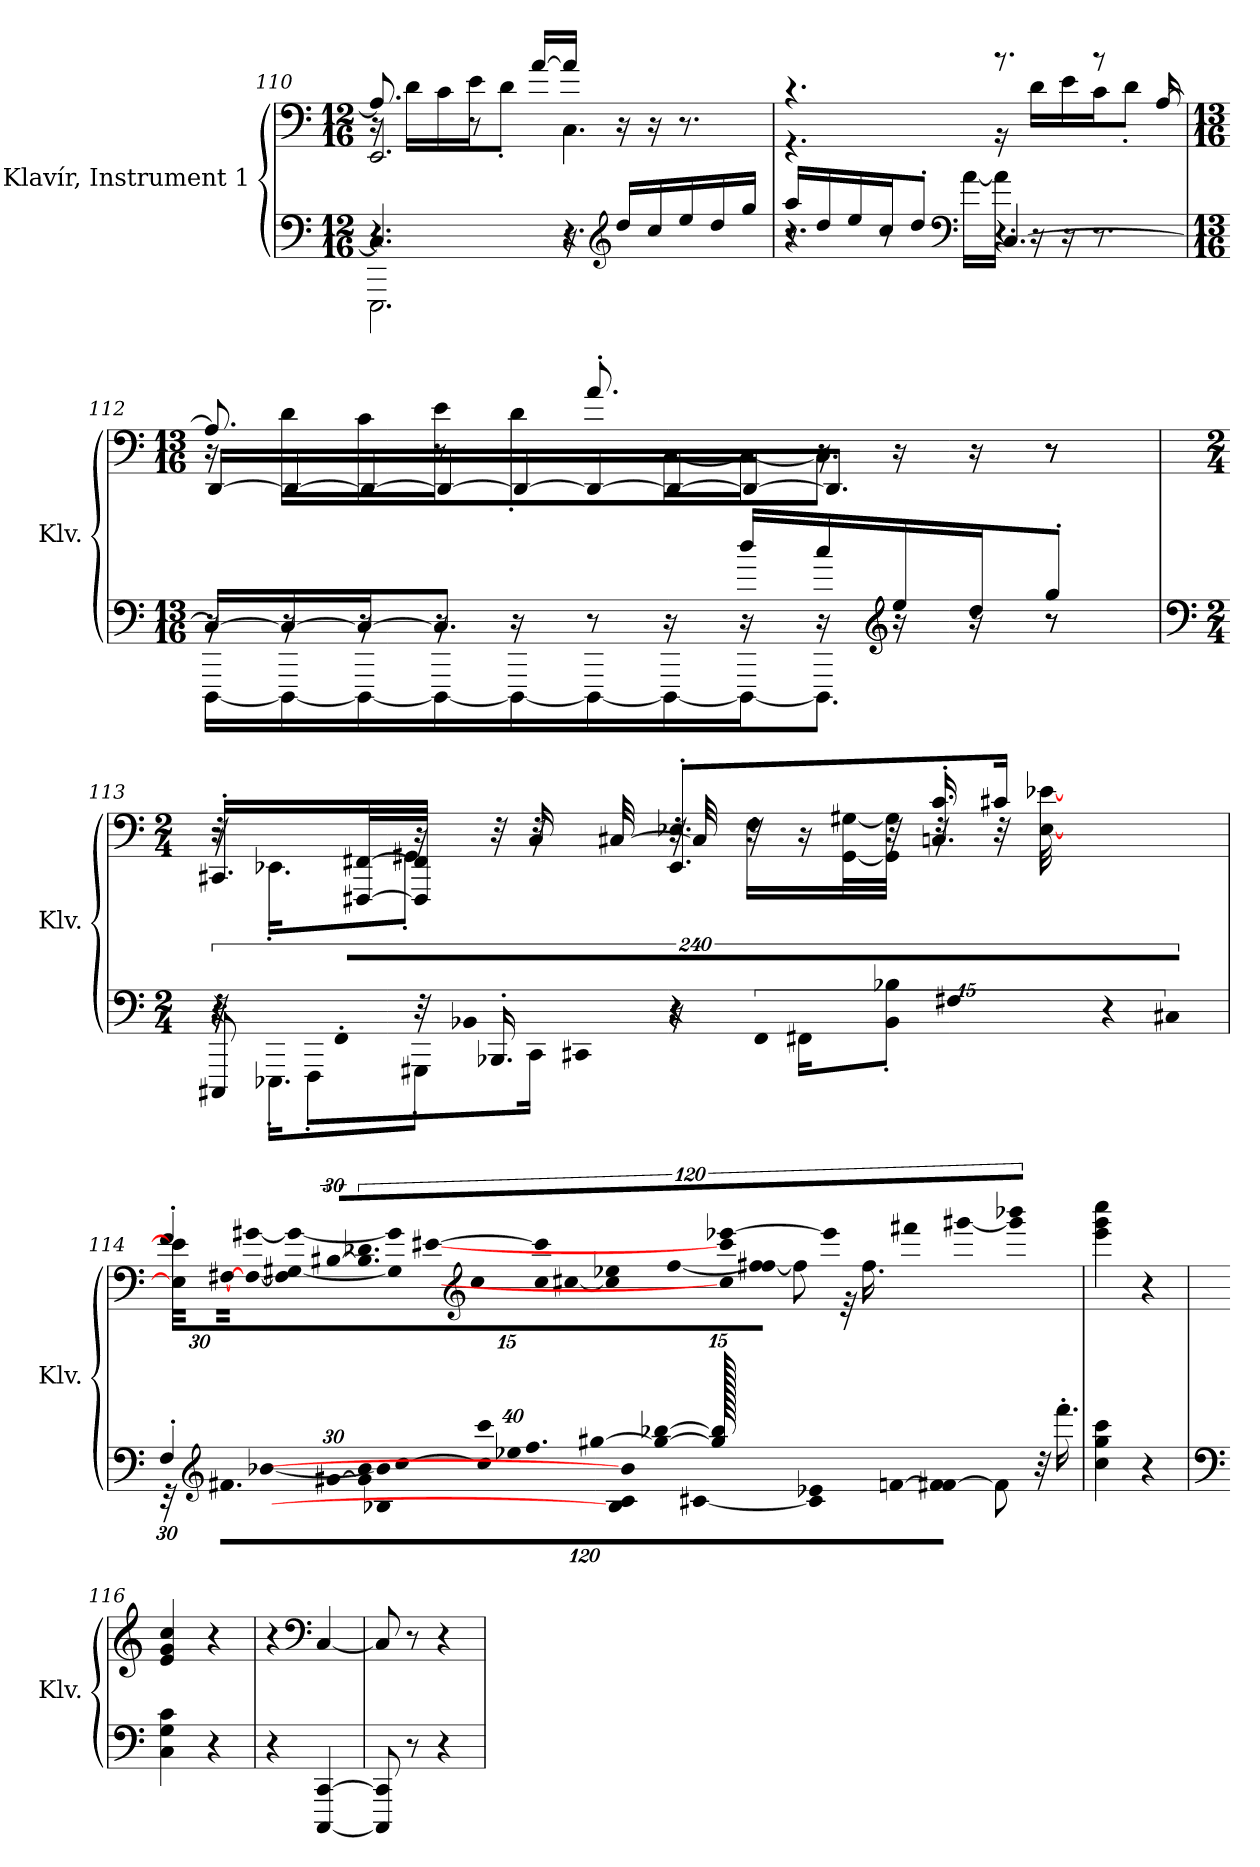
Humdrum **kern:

**kern	**kern
*part1	*part1
*staff2	*staff1
*I"Klavír, Instrument  1	*
*I'Klv.	*
!!LO:LB:g=z
*clefF4	*clefF4
*k[]	*k[]
*M12/16	*M12/16
=110	=110
*^	*^
*	*^	*	*^
4.r	2.EEE\	4.C/]	8.A/]	16r	2.EE/
.	.	.	.	16d\LL	.
.	.	.	.	16c\	.
.	.	.	8r	16e\J	.
.	.	.	.	8d'\J	.
.	.	.	[16a/LL	.	.
16r	.	4.r	16a/JJ]	4.C\	.
*clefG2	*	*	*	*	*
16dd/LL	.	.	16r	.	.
16cc/	.	.	16r	.	.
16ee/	.	.	8.r	.	.
16dd/	.	.	.	.	.
16gg/JJ	.	.	.	.	.
*	*	*	*	*v	*v
=111	=111	=111	=111	=111
16aa/LL	8.r	4.r	4.r	4.r
16dd/	.	.	.	.
16ee/	.	.	.	.
16cc/J	8r	.	.	.
8dd'/J	.	.	.	.
*clefF4	*	*	*	*
.	[16a\LL	.	.	.
4.r	16a\JJ]	[4.C/	8.r	16r
.	16r	.	.	16d\LL
.	16r	.	.	16e\
.	8.r	.	8r	16c\J
.	.	.	.	8d'\J
.	.	.	[16A/	.
*	*	*	*v	*v
!!LO:LB:g=z
=112	=112	=112	=112
*M13/16	*	*	*M13/16
*	*	*	*^
*	*	*	*	*^
16r	[16DDD\LL	16C/LL_	8.A/]	16r	[16DD/LL
16r	16DDD\_	16C/_	.	16d\LL	16DD/_
16r	16DDD\_	16C/J_	.	16c\	16DD/_
16r	16DDD\_	8.C/J]	8r	16e\J	16DD/_
16r	16DDD\_	.	.	8d'\	16DD/_
8r	16DDD\_	.	8.a'/	.	16DD/_
.	16DDD\_	16r	.	[16C\L	16DD/_
16dd/LL	16DDD\J_	16r	.	16C\J_	16DD/J_
16cc/	8.DDD\J]	16r	16r	8.C\J]	8.DD/J]
*clefG2	*	*	*	*	*
16ee/	.	16r	16r	.	.
16dd/J	.	16r	16r	.	.
8gg'/J	8r	8r	8r	8r	8r
*v	*v	*v	*	*	*
!!LO:LB:g=z	!!	!!
=113	=113	=113	=113
*clefF4	*	*	*
*M2/4	*M2/4	*	*
*	*MM120	*	*
*^	*	*	*
*	*^	*	*	*
!LO:N:vis=16	!	!	!	!	!
*	*	*^	*	*	*
1920%137r	16r	8CCC#X'/	32r	16.CC#X'/LL	32r	8r
.	.	.	16.EEE-X'\KL	.	16.EE-X'\KL	.
.	8FFF'\L	.	.	.	.	.
!LO:N:vis=16	!	!	!	!	!	!
1920%137FF'/LL	.	.	.	.	.	.
.	.	.	.	[32FFF#X/ [32FF#X/L	.	.
.	.	32r	8GGG#X'\J	32FFF#/] 32FF#/]JJJ	8GG#X'\J	16r
!LO:N:vis=16	!	!	!	!	!	!
1920%137BB-X/	.	.	.	.	.	.
.	.	16.BBB-X'/	.	32r	.	.
.	16CC\Jk	.	.	16C/	.	32r
!LO:N:vis=16	!	!	!	!	!	!
1920%137CC#X/	.	.	.	.	.	.
.	.	.	.	.	.	[32C#X/
.	16r	4r	4r	8.EE-/' 8.E-X/'L	32r	32C#/]
.	.	.	.	.	16F\LL	32r
1920ryy	.	.	.	.	.	.
!LO:N:vis=32	!	!	!	!	!	!
640%23FF/L	.	.	.	.	.	.
.	16FF#X\KL	.	.	.	.	16r
!LO:N:vis=32	!	!	!	!	!	!
640%23F#X/JJJ	.	.	.	.	.	.
.	.	.	.	.	[32GG#\ [32G#X\L	.
!LO:N:vis=16	!	!	!	!	!	!
1920%137r	.	.	.	.	.	.
.	8BB-\' 8B-X\'J	.	.	.	32GG#\] 32G#\]JJJ	32r
.	.	.	.	.	32r	16.Cn/' 16.c/'
!LO:N:vis=16	!	!	!	!	!	!
1920%137C#X/	.	.	.	.	.	.
.	.	.	.	16c#X/Jk	32r	.
.	.	.	.	.	[32E-\ [32e-X\	.
.	1920ryy	1920ryy	1920ryy	1920ryy	1920ryy	1920ryy
!!LO:PB:g=z
=114	=114	=114	=114	=114	=114	=114
!	!LO:N:vis=64	!	!	!	!	!
*	*v	*v	*v	*	*	*
*	*	*	*v	*v
*	*	*	*Xbrackettup
*v	*v	*	*
*	*v	*v
*	*MM110
*^	*^
*	*^	*	*^
*	*	*^	*	*	*
!	!	!	!	!	!LO:N:vis=256%9	!
*	*v	*v	*v	*	*	*
*	*	*	*v	*v
4F'/	960%17r	4f'/	960%17E-\] 960%17e-\]LLLL
*clefG2	*	*	*
!	!LO:N:vis=32.	!	!LO:N:vis=256%9
.	1920%103f#X\LLL	.	[960%17F#X\
.	.	.	1920ryy
!	!	!	!LO:N:vis=256%9
.	.	.	960%17F#\_ [960%17g#X\
!	!	!	!LO:N:vis=256%9
.	.	.	960%17F#\] [960%17G#X\ 960%17g#\_J
!	!LO:N:vis=256%9	!	!LO:N:vis=32
.	[960%17b-X\L	.	640%23G#\] 640%23g#\]
!	!LO:N:vis=256%9	!	!
.	[960%17B-X\ 960%17b-\_J	.	.
.	1920ryy	.	.
*	*	*clefG2	*
!	!LO:N:vis=32	!	!LO:N:vis=32
.	640%23B-\] 640%23c\ 640%23b-\]	.	640%23cc\
!	!LO:N:vis=256%9	!	!LO:N:vis=256%9
.	[960%17c#X\K	.	[960%17cc#X\K
!	!LO:N:vis=32	!	!LO:N:vis=32
.	640%23c#\] 640%23e-X\	.	640%23cc#\] 640%23ee-X\
!	!LO:N:vis=256%9	!	!LO:N:vis=256%9
.	[960%17fn\K	.	[960%17ff\K
!	!LO:N:vis=32	!	!LO:N:vis=32
.	640%23f\] [640%23f#X\JJJ	.	640%23ff\] [640%23ff#X\JJJ
*Xbrackettup	*	*	*
!LO:N:vis=256%9	!	!LO:N:vis=256%9	!
[960%17g#X/KLLL	.	[960%17gg#X/KLLL	.
.	8f#\]	.	8ff#\]
!LO:N:vis=32	!	!LO:N:vis=32.	!
640%23g#/] 640%23b-/	.	1920%103gg#/] 1920%103bb-X/	.
!LO:N:vis=256%9	!	!	!
[960%17cc/K	.	.	.
!LO:N:vis=32	!	!LO:N:vis=256%9	!
640%23cc/] 640%23ccc/	.	[960%17ccc#X/L	.
!	!	!LO:N:vis=256%9	!
.	.	[960%17cc#/ 960%17ccc#/_J	.
.	.	1920ryy	.
!LO:N:vis=32	!	!LO:N:vis=32	!
640%23ee-X/	.	640%23cc#/] 640%23ccc#/] [640%23eee-X/	.
.	32r	.	32r
!LO:N:vis=32.	!	!LO:N:vis=32	!
1920%103ff/	.	640%23eee-/]	.
.	16.fff'\	.	16.ff#\
!	!	!LO:N:vis=256%9	!
.	.	960%17fff#X/L	.
!LO:N:vis=256%9	!	!LO:N:vis=256%9	!
[960%17gg#X/K	.	[960%17ggg#X/J	.
!	!	!LO:N:vis=32	!
480%17gg#/_ [480%17bb-X/JJ	.	640%23ggg#/] 640%23bbb-X/JJJ	.
1920gg#/] 1920bb-/]	.	.	.
*v	*v	*	*
*	*v	*v
=115	=115
*	*MM120
4cc\ 4gg\ 4ccc\	4eee\ 4ggg\ 4cccc\
4r	4r
!!LO:LB:g=z
=116	=116
*clefF4	*
4C\ 4G\ 4c\	4e/ 4g/ 4cc/
4r	4r
=117	=117
*	*MM90
4r	4r
*	*clefF4
[4CCC/ [4CC/	[4C/
=118	=118
*	*MM40
8CCC/] 8CC/]	8C/]
8r	8r
4r	4r
=	=
*-	*-
